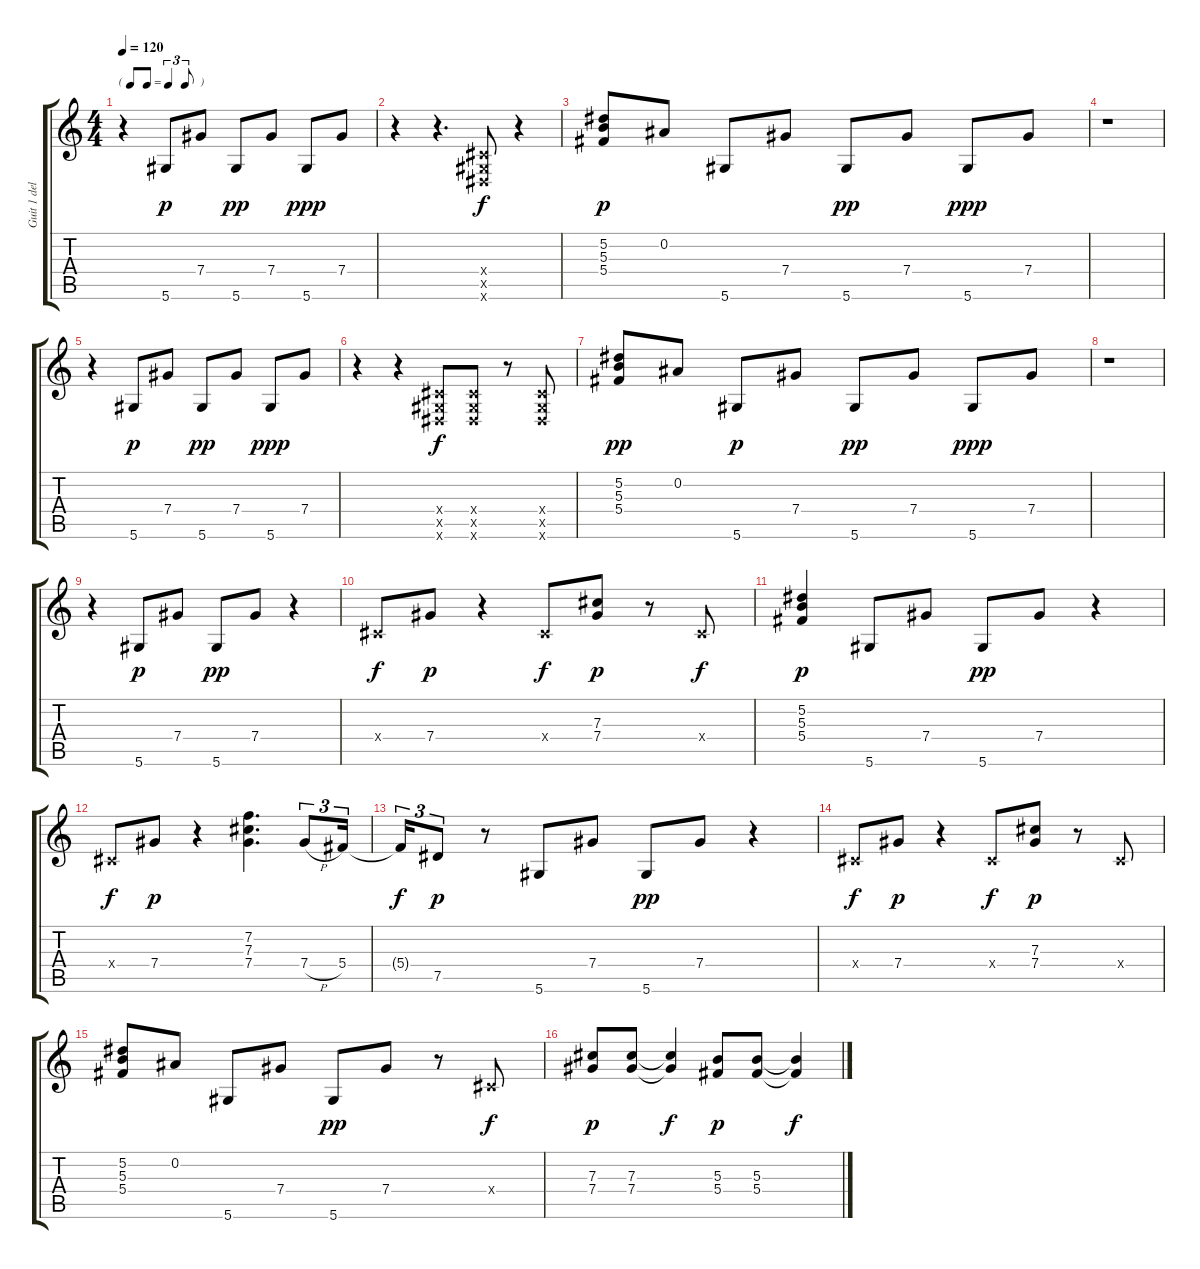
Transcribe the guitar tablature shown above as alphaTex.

\track ("Guit 1 delay" "Guit 1 del") {instrument distortionguitar}
\staff {score tabs}
\tuning (Eb4 Bb3 Gb3 Db3 Ab2 Eb2) {hide}
\ts (4 4)
\tf triplet8th
\tempo 120
\clef g2
\ks c
r.4{dy p instrument distortionguitar} 5.6.8 7.4.8 5.6.8{dy pp} 7.4.8 5.6.8{dy ppp} 7.4.8 |
r.4 r.4{d} (0.4{x} 0.5{x} 0.6{x}).8{dy f} r.4 |
(5.2 5.3 5.4).8{dy p} 0.2.8 5.6.8 7.4.8 5.6.8{dy pp} 7.4.8 5.6.8{dy ppp} 7.4.8 |
r.1 |
r.4 5.6.8{dy p} 7.4.8 5.6.8{dy pp} 7.4.8 5.6.8{dy ppp} 7.4.8 |
r.4 r.4 (0.4{x} 0.5{x} 0.6{x}).8{dy f} (0.4{x} 0.5{x} 0.6{x}).8 r.8 (0.4{x} 0.5{x} 0.6{x}).8 |
(5.2 5.3 5.4).8{dy pp} 0.2.8 5.6.8{dy p} 7.4.8 5.6.8{dy pp} 7.4.8 5.6.8{dy ppp} 7.4.8 |
r.1 |
r.4 5.6.8{dy p} 7.4.8 5.6.8{dy pp} 7.4.8 r.4 |
0.4{x}.8{dy f} 7.4.8{dy p} r.4 0.4{x}.8{dy f} (7.3 7.4).8{dy p} r.8 0.4{x}.8{dy f} |
(5.2 5.3 5.4).4{dy p} 5.6.8 7.4.8 5.6.8{dy pp} 7.4.8 r.4 |
0.4{x}.8{dy f} 7.4.8{dy p} r.4 (7.2 7.3 7.4).4{d} 7.4{h}.8{tu (3 2)} 5.4.16{tu (3 2)} |
5.4{t}.16{tu (3 2) dy f} 7.5.8{tu (3 2) dy p} r.8 5.6.8 7.4.8 5.6.8{dy pp} 7.4.8 r.4 |
0.4{x}.8{dy f} 7.4.8{dy p} r.4 0.4{x}.8{dy f} (7.3 7.4).8{dy p} r.8 0.4{x}.8 |
(5.2 5.3 5.4).8 0.2.8 5.6.8 7.4.8 5.6.8{dy pp} 7.4.8 r.8 0.4{x}.8{dy f} |
(7.3 7.4).8{dy p} (7.3 7.4).8 (7.3{t} 7.4{t}).4{dy f} (5.3 5.4).8{dy p} (5.3 5.4).8 (5.3{t} 5.4{t}).4{dy f}
